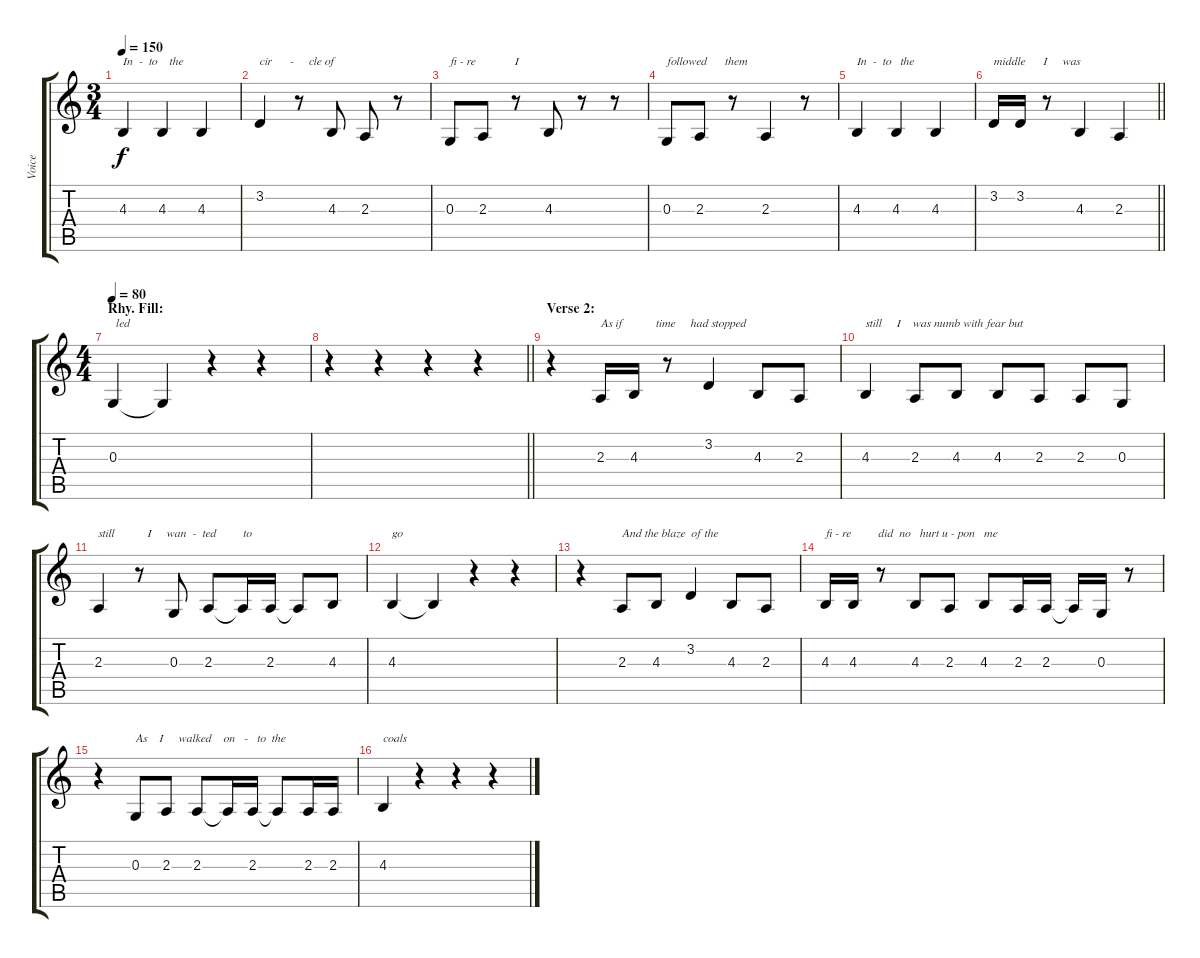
\track ("Voice" "Voice") {instrument violin}
\staff {score tabs}
\tuning (E4 B3 G3 D3 A2 E2) {hide}
\ts (3 4)
\tempo 150
\clef g2
\ks c
4.3.4{txt "In  -  to    the" dy f} 4.3.4 4.3.4 |
3.2.4{txt "cir      -     cle of"} r.8 4.3.8 2.3.8 r.8 |
0.3.8{txt "fi - re             I"} 2.3.8 r.8 4.3.8 r.8 r.8 |
0.3.8{txt "followed      them"} 2.3.8 r.8 2.3.4 r.8 |
4.3.4{txt "In  -  to   the"} 4.3.4 4.3.4 |
\barLineRight lightlight
3.2.16{txt "middle      I     was"} 3.2.16 r.8 4.3.4 2.3.4 |
\ts (4 4)
\section ("" "Rhy. Fill:")
\tempo 80
0.3.4{txt " led "} 0.3{t}.4 r.4 r.4 |
\barLineRight lightlight
r.4 r.4 r.4 r.4 |
\section ("" "Verse 2:")
r.4 2.3.16{txt "As if           time     had stopped"} 4.3.16 r.8 3.2.4 4.3.8 2.3.8 |
4.3.4{txt "still     I    was numb with fear but"} 2.3.8 4.3.8 4.3.8 2.3.8 2.3.8 0.3.8 |
2.3.4{txt "still           I     wan  -  ted         to"} r.8 0.3.8 2.3.8 2.3{t}.16 2.3.16 2.3{t}.8 4.3.8 |
4.3.4{txt "go "} 4.3{t}.4 r.4 r.4 |
r.4 2.3.8{txt "And the blaze  of the"} 4.3.8 3.2.4 4.3.8 2.3.8 |
4.3.16{txt "fi - re         did  no   hurt u - pon   me"} 4.3.16 r.8 4.3.8 2.3.8 4.3.8 2.3.16 2.3.16 2.3{t}.16 0.3.16 r.8 |
r.4 0.3.8{txt "As    I     walked    on   -   to  the"} 2.3.8 2.3.8 2.3{t}.16 2.3.16 2.3{t}.8 2.3.16 2.3.16 |
4.3.4{txt "coals "} r.4 r.4 r.4
